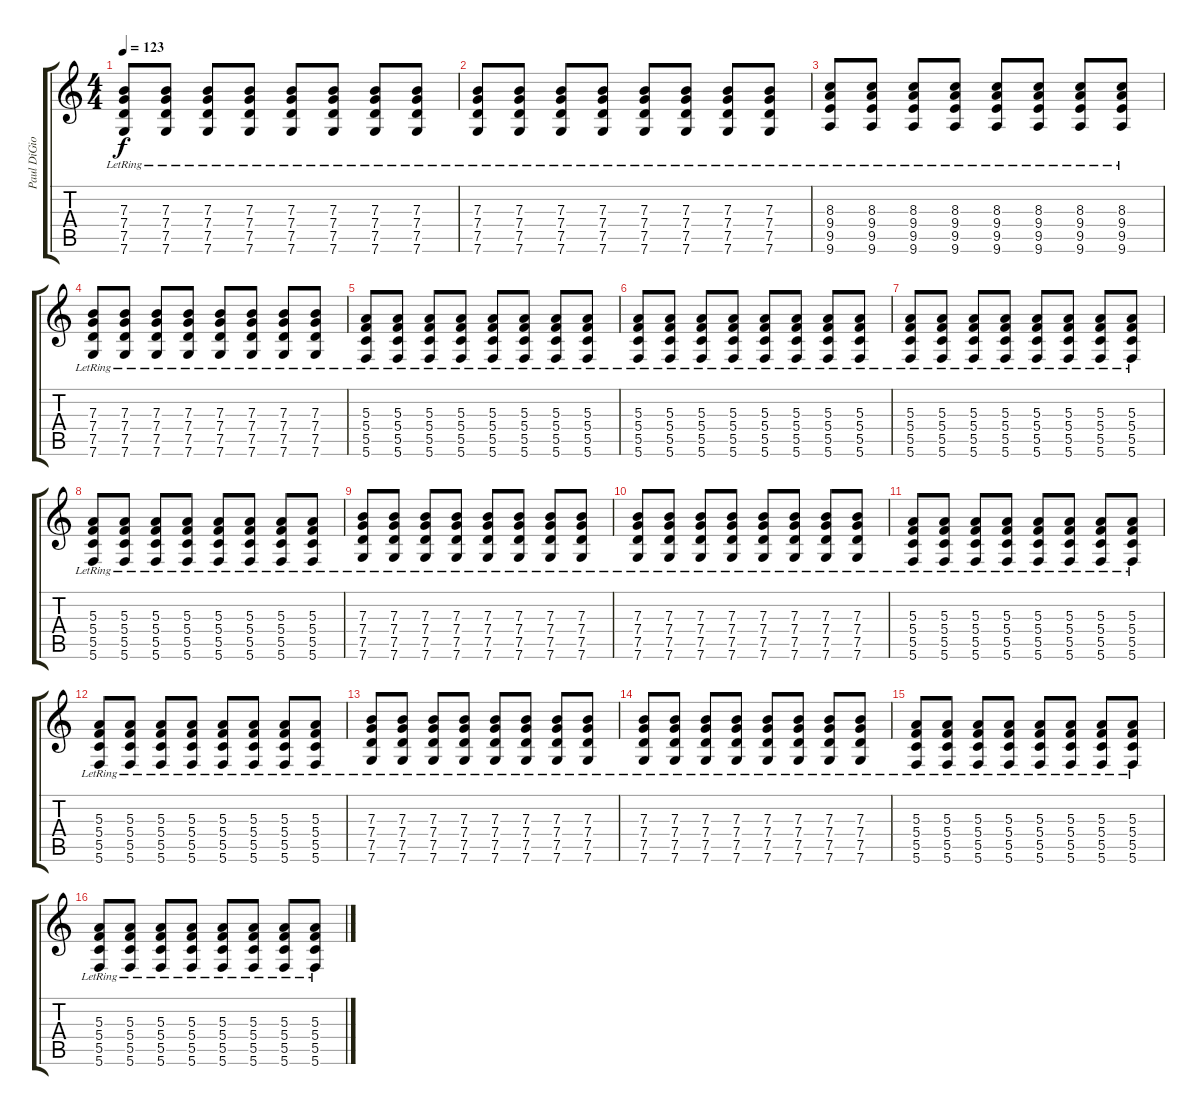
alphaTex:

\track ("Paul DiGiovanni - Lead Guitar" "Paul DiGio") {instrument overdrivenguitar}
\staff {score tabs}
\tuning (C4 G3 E3 C3 G2 C2) {hide}
\ts (4 4)
\tempo 123
\clef g2
\ks c
(7.3{lr} 7.4{lr} 7.5{lr} 7.6{lr}).8{dy f} (7.3{lr} 7.4{lr} 7.5{lr} 7.6{lr}).8 (7.3{lr} 7.4{lr} 7.5{lr} 7.6{lr}).8 (7.3{lr} 7.4{lr} 7.5{lr} 7.6{lr}).8 (7.3{lr} 7.4{lr} 7.5{lr} 7.6{lr}).8 (7.3{lr} 7.4{lr} 7.5{lr} 7.6{lr}).8 (7.3{lr} 7.4{lr} 7.5{lr} 7.6{lr}).8 (7.3{lr} 7.4{lr} 7.5{lr} 7.6{lr}).8 |
(7.3{lr} 7.4{lr} 7.5{lr} 7.6{lr}).8 (7.3{lr} 7.4{lr} 7.5{lr} 7.6{lr}).8 (7.3{lr} 7.4{lr} 7.5{lr} 7.6{lr}).8 (7.3{lr} 7.4{lr} 7.5{lr} 7.6{lr}).8 (7.3{lr} 7.4{lr} 7.5{lr} 7.6{lr}).8 (7.3{lr} 7.4{lr} 7.5{lr} 7.6{lr}).8 (7.3{lr} 7.4{lr} 7.5{lr} 7.6{lr}).8 (7.3{lr} 7.4{lr} 7.5{lr} 7.6{lr}).8 |
(8.3{lr} 9.4{lr} 9.5{lr} 9.6{lr}).8 (8.3{lr} 9.4{lr} 9.5{lr} 9.6{lr}).8 (8.3{lr} 9.4{lr} 9.5{lr} 9.6{lr}).8 (8.3{lr} 9.4{lr} 9.5{lr} 9.6{lr}).8 (8.3{lr} 9.4{lr} 9.5{lr} 9.6{lr}).8 (8.3{lr} 9.4{lr} 9.5{lr} 9.6{lr}).8 (8.3{lr} 9.4{lr} 9.5{lr} 9.6{lr}).8 (8.3{lr} 9.4{lr} 9.5{lr} 9.6{lr}).8 |
(7.3{lr} 7.4{lr} 7.5{lr} 7.6{lr}).8 (7.3{lr} 7.4{lr} 7.5{lr} 7.6{lr}).8 (7.3{lr} 7.4{lr} 7.5{lr} 7.6{lr}).8 (7.3{lr} 7.4{lr} 7.5{lr} 7.6{lr}).8 (7.3{lr} 7.4{lr} 7.5{lr} 7.6{lr}).8 (7.3{lr} 7.4{lr} 7.5{lr} 7.6{lr}).8 (7.3{lr} 7.4{lr} 7.5{lr} 7.6{lr}).8 (7.3{lr} 7.4{lr} 7.5{lr} 7.6{lr}).8 |
(5.3{lr} 5.4{lr} 5.5{lr} 5.6{lr}).8 (5.3{lr} 5.4{lr} 5.5{lr} 5.6{lr}).8 (5.3{lr} 5.4{lr} 5.5{lr} 5.6{lr}).8 (5.3{lr} 5.4{lr} 5.5{lr} 5.6{lr}).8 (5.3{lr} 5.4{lr} 5.5{lr} 5.6{lr}).8 (5.3{lr} 5.4{lr} 5.5{lr} 5.6{lr}).8 (5.3{lr} 5.4{lr} 5.5{lr} 5.6{lr}).8 (5.3{lr} 5.4{lr} 5.5{lr} 5.6{lr}).8 |
(5.3{lr} 5.4{lr} 5.5{lr} 5.6{lr}).8 (5.3{lr} 5.4{lr} 5.5{lr} 5.6{lr}).8 (5.3{lr} 5.4{lr} 5.5{lr} 5.6{lr}).8 (5.3{lr} 5.4{lr} 5.5{lr} 5.6{lr}).8 (5.3{lr} 5.4{lr} 5.5{lr} 5.6{lr}).8 (5.3{lr} 5.4{lr} 5.5{lr} 5.6{lr}).8 (5.3{lr} 5.4{lr} 5.5{lr} 5.6{lr}).8 (5.3{lr} 5.4{lr} 5.5{lr} 5.6{lr}).8 |
(5.3{lr} 5.4{lr} 5.5{lr} 5.6{lr}).8{volume 13 instrument overdrivenguitar} (5.3{lr} 5.4{lr} 5.5{lr} 5.6{lr}).8 (5.3{lr} 5.4{lr} 5.5{lr} 5.6{lr}).8 (5.3{lr} 5.4{lr} 5.5{lr} 5.6{lr}).8 (5.3{lr} 5.4{lr} 5.5{lr} 5.6{lr}).8 (5.3{lr} 5.4{lr} 5.5{lr} 5.6{lr}).8 (5.3{lr} 5.4{lr} 5.5{lr} 5.6{lr}).8 (5.3{lr} 5.4{lr} 5.5{lr} 5.6{lr}).8 |
(5.3{lr} 5.4{lr} 5.5{lr} 5.6{lr}).8 (5.3{lr} 5.4{lr} 5.5{lr} 5.6{lr}).8 (5.3{lr} 5.4{lr} 5.5{lr} 5.6{lr}).8 (5.3{lr} 5.4{lr} 5.5{lr} 5.6{lr}).8 (5.3{lr} 5.4{lr} 5.5{lr} 5.6{lr}).8 (5.3{lr} 5.4{lr} 5.5{lr} 5.6{lr}).8 (5.3{lr} 5.4{lr} 5.5{lr} 5.6{lr}).8 (5.3{lr} 5.4{lr} 5.5{lr} 5.6{lr}).8 |
(7.3{lr} 7.4{lr} 7.5{lr} 7.6{lr}).8 (7.3{lr} 7.4{lr} 7.5{lr} 7.6{lr}).8 (7.3{lr} 7.4{lr} 7.5{lr} 7.6{lr}).8 (7.3{lr} 7.4{lr} 7.5{lr} 7.6{lr}).8 (7.3{lr} 7.4{lr} 7.5{lr} 7.6{lr}).8 (7.3{lr} 7.4{lr} 7.5{lr} 7.6{lr}).8 (7.3{lr} 7.4{lr} 7.5{lr} 7.6{lr}).8 (7.3{lr} 7.4{lr} 7.5{lr} 7.6{lr}).8 |
(7.3{lr} 7.4{lr} 7.5{lr} 7.6{lr}).8 (7.3{lr} 7.4{lr} 7.5{lr} 7.6{lr}).8 (7.3{lr} 7.4{lr} 7.5{lr} 7.6{lr}).8 (7.3{lr} 7.4{lr} 7.5{lr} 7.6{lr}).8 (7.3{lr} 7.4{lr} 7.5{lr} 7.6{lr}).8 (7.3{lr} 7.4{lr} 7.5{lr} 7.6{lr}).8 (7.3{lr} 7.4{lr} 7.5{lr} 7.6{lr}).8 (7.3{lr} 7.4{lr} 7.5{lr} 7.6{lr}).8 |
(5.3{lr} 5.4{lr} 5.5{lr} 5.6{lr}).8 (5.3{lr} 5.4{lr} 5.5{lr} 5.6{lr}).8 (5.3{lr} 5.4{lr} 5.5{lr} 5.6{lr}).8 (5.3{lr} 5.4{lr} 5.5{lr} 5.6{lr}).8 (5.3{lr} 5.4{lr} 5.5{lr} 5.6{lr}).8 (5.3{lr} 5.4{lr} 5.5{lr} 5.6{lr}).8 (5.3{lr} 5.4{lr} 5.5{lr} 5.6{lr}).8 (5.3{lr} 5.4{lr} 5.5{lr} 5.6{lr}).8 |
(5.3{lr} 5.4{lr} 5.5{lr} 5.6{lr}).8 (5.3{lr} 5.4{lr} 5.5{lr} 5.6{lr}).8 (5.3{lr} 5.4{lr} 5.5{lr} 5.6{lr}).8 (5.3{lr} 5.4{lr} 5.5{lr} 5.6{lr}).8 (5.3{lr} 5.4{lr} 5.5{lr} 5.6{lr}).8 (5.3{lr} 5.4{lr} 5.5{lr} 5.6{lr}).8 (5.3{lr} 5.4{lr} 5.5{lr} 5.6{lr}).8 (5.3{lr} 5.4{lr} 5.5{lr} 5.6{lr}).8 |
(7.3{lr} 7.4{lr} 7.5{lr} 7.6{lr}).8 (7.3{lr} 7.4{lr} 7.5{lr} 7.6{lr}).8 (7.3{lr} 7.4{lr} 7.5{lr} 7.6{lr}).8 (7.3{lr} 7.4{lr} 7.5{lr} 7.6{lr}).8 (7.3{lr} 7.4{lr} 7.5{lr} 7.6{lr}).8 (7.3{lr} 7.4{lr} 7.5{lr} 7.6{lr}).8 (7.3{lr} 7.4{lr} 7.5{lr} 7.6{lr}).8 (7.3{lr} 7.4{lr} 7.5{lr} 7.6{lr}).8 |
(7.3{lr} 7.4{lr} 7.5{lr} 7.6{lr}).8 (7.3{lr} 7.4{lr} 7.5{lr} 7.6{lr}).8 (7.3{lr} 7.4{lr} 7.5{lr} 7.6{lr}).8 (7.3{lr} 7.4{lr} 7.5{lr} 7.6{lr}).8 (7.3{lr} 7.4{lr} 7.5{lr} 7.6{lr}).8 (7.3{lr} 7.4{lr} 7.5{lr} 7.6{lr}).8 (7.3{lr} 7.4{lr} 7.5{lr} 7.6{lr}).8 (7.3{lr} 7.4{lr} 7.5{lr} 7.6{lr}).8 |
(5.3{lr} 5.4{lr} 5.5{lr} 5.6{lr}).8 (5.3{lr} 5.4{lr} 5.5{lr} 5.6{lr}).8 (5.3{lr} 5.4{lr} 5.5{lr} 5.6{lr}).8 (5.3{lr} 5.4{lr} 5.5{lr} 5.6{lr}).8 (5.3{lr} 5.4{lr} 5.5{lr} 5.6{lr}).8 (5.3{lr} 5.4{lr} 5.5{lr} 5.6{lr}).8 (5.3{lr} 5.4{lr} 5.5{lr} 5.6{lr}).8 (5.3{lr} 5.4{lr} 5.5{lr} 5.6{lr}).8 |
(5.3{lr} 5.4{lr} 5.5{lr} 5.6{lr}).8 (5.3{lr} 5.4{lr} 5.5{lr} 5.6{lr}).8 (5.3{lr} 5.4{lr} 5.5{lr} 5.6{lr}).8 (5.3{lr} 5.4{lr} 5.5{lr} 5.6{lr}).8 (5.3{lr} 5.4{lr} 5.5{lr} 5.6{lr}).8 (5.3{lr} 5.4{lr} 5.5{lr} 5.6{lr}).8 (5.3{lr} 5.4{lr} 5.5{lr} 5.6{lr}).8 (5.3{lr} 5.4{lr} 5.5{lr} 5.6{lr}).8
